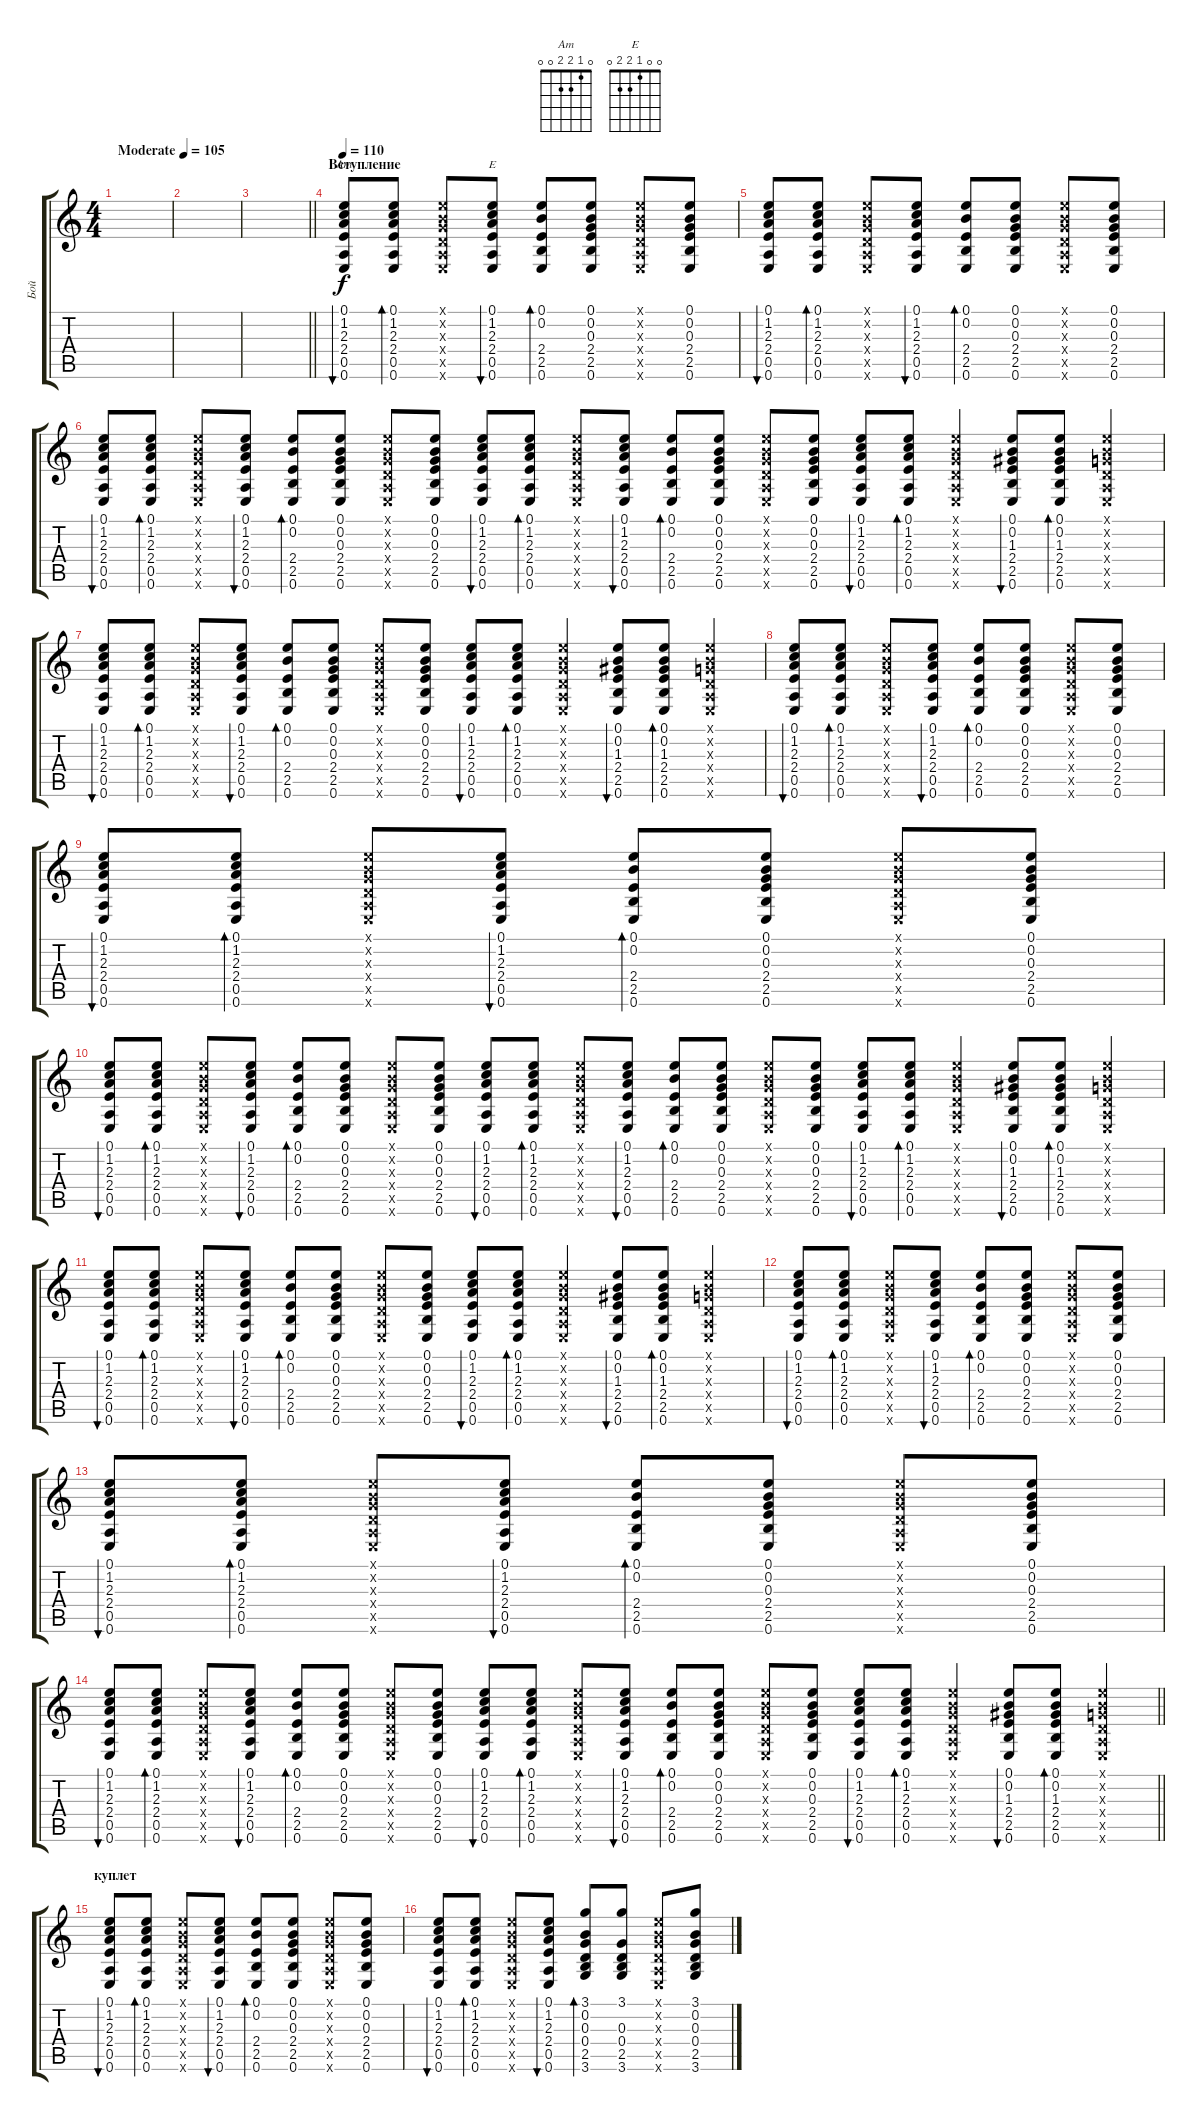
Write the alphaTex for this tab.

\track ("Бой" "Бой") {instrument acousticguitarsteel}
\staff {score tabs}
\tuning (E4 B3 G3 D3 A2 E2) {hide}
\chord ("Am" 0 1 2 2 0 0)
\chord ("E" 0 0 1 2 2 0)
\ts (4 4)
\tempo (105 "Moderate")
\clef g2
\ks c
|
|
\barLineRight lightlight
|
\section ("" "Вступление")
\tempo 110
(0.1 1.2 2.3 2.4 0.5 0.6).8{bu 60 ch "Am"} (0.1 1.2 2.3 2.4 0.5 0.6).8{bd 60} (0.1{x} 0.2{x} 0.3{x} 0.4{x} 0.5{x} 0.6{x}).8 (0.1 1.2 2.3 2.4 0.5 0.6).8{bu 60 ch "E"} (0.1 0.2 2.4 2.5 0.6).8{bd 60} (0.1 0.2 0.3 2.4 2.5 0.6).8 (0.1{x} 0.2{x} 0.3{x} 0.4{x} 0.5{x} 0.6{x}).8 (0.1 0.2 0.3 2.4 2.5 0.6).8 |
(0.1 1.2 2.3 2.4 0.5 0.6).8{bu 60} (0.1 1.2 2.3 2.4 0.5 0.6).8{bd 60} (0.1{x} 0.2{x} 0.3{x} 0.4{x} 0.5{x} 0.6{x}).8 (0.1 1.2 2.3 2.4 0.5 0.6).8{bu 60} (0.1 0.2 2.4 2.5 0.6).8{bd 60} (0.1 0.2 0.3 2.4 2.5 0.6).8 (0.1{x} 0.2{x} 0.3{x} 0.4{x} 0.5{x} 0.6{x}).8 (0.1 0.2 0.3 2.4 2.5 0.6).8 |
(0.1 1.2 2.3 2.4 0.5 0.6).8{bu 60} (0.1 1.2 2.3 2.4 0.5 0.6).8{bd 60} (0.1{x} 0.2{x} 0.3{x} 0.4{x} 0.5{x} 0.6{x}).8 (0.1 1.2 2.3 2.4 0.5 0.6).8{bu 60} (0.1 0.2 2.4 2.5 0.6).8{bd 60} (0.1 0.2 0.3 2.4 2.5 0.6).8 (0.1{x} 0.2{x} 0.3{x} 0.4{x} 0.5{x} 0.6{x}).8 (0.1 0.2 0.3 2.4 2.5 0.6).8 (0.1 1.2 2.3 2.4 0.5 0.6).8{bu 60} (0.1 1.2 2.3 2.4 0.5 0.6).8{bd 60} (0.1{x} 0.2{x} 0.3{x} 0.4{x} 0.5{x} 0.6{x}).8 (0.1 1.2 2.3 2.4 0.5 0.6).8{bu 60} (0.1 0.2 2.4 2.5 0.6).8{bd 60} (0.1 0.2 0.3 2.4 2.5 0.6).8 (0.1{x} 0.2{x} 0.3{x} 0.4{x} 0.5{x} 0.6{x}).8 (0.1 0.2 0.3 2.4 2.5 0.6).8 (0.1 1.2 2.3 2.4 0.5 0.6).8{bu 60} (0.1 1.2 2.3 2.4 0.5 0.6).8{bd 60} (0.1{x} 0.2{x} 0.3{x} 0.4{x} 0.5{x} 0.6{x}).4 (0.1 0.2 1.3 2.4 2.5 0.6).8{bu 60} (0.1 0.2 1.3 2.4 2.5 0.6).8{bd 60} (0.1{x} 0.2{x} 0.3{x} 0.4{x} 0.5{x} 0.6{x}).4 |
(0.1 1.2 2.3 2.4 0.5 0.6).8{bu 60} (0.1 1.2 2.3 2.4 0.5 0.6).8{bd 60} (0.1{x} 0.2{x} 0.3{x} 0.4{x} 0.5{x} 0.6{x}).8 (0.1 1.2 2.3 2.4 0.5 0.6).8{bu 60} (0.1 0.2 2.4 2.5 0.6).8{bd 60} (0.1 0.2 0.3 2.4 2.5 0.6).8 (0.1{x} 0.2{x} 0.3{x} 0.4{x} 0.5{x} 0.6{x}).8 (0.1 0.2 0.3 2.4 2.5 0.6).8 (0.1 1.2 2.3 2.4 0.5 0.6).8{bu 60} (0.1 1.2 2.3 2.4 0.5 0.6).8{bd 60} (0.1{x} 0.2{x} 0.3{x} 0.4{x} 0.5{x} 0.6{x}).4 (0.1 0.2 1.3 2.4 2.5 0.6).8{bu 60} (0.1 0.2 1.3 2.4 2.5 0.6).8{bd 60} (0.1{x} 0.2{x} 0.3{x} 0.4{x} 0.5{x} 0.6{x}).4 |
(0.1 1.2 2.3 2.4 0.5 0.6).8{bu 60} (0.1 1.2 2.3 2.4 0.5 0.6).8{bd 60} (0.1{x} 0.2{x} 0.3{x} 0.4{x} 0.5{x} 0.6{x}).8 (0.1 1.2 2.3 2.4 0.5 0.6).8{bu 60} (0.1 0.2 2.4 2.5 0.6).8{bd 60} (0.1 0.2 0.3 2.4 2.5 0.6).8 (0.1{x} 0.2{x} 0.3{x} 0.4{x} 0.5{x} 0.6{x}).8 (0.1 0.2 0.3 2.4 2.5 0.6).8 |
(0.1 1.2 2.3 2.4 0.5 0.6).8{bu 60} (0.1 1.2 2.3 2.4 0.5 0.6).8{bd 60} (0.1{x} 0.2{x} 0.3{x} 0.4{x} 0.5{x} 0.6{x}).8 (0.1 1.2 2.3 2.4 0.5 0.6).8{bu 60} (0.1 0.2 2.4 2.5 0.6).8{bd 60} (0.1 0.2 0.3 2.4 2.5 0.6).8 (0.1{x} 0.2{x} 0.3{x} 0.4{x} 0.5{x} 0.6{x}).8 (0.1 0.2 0.3 2.4 2.5 0.6).8 |
(0.1 1.2 2.3 2.4 0.5 0.6).8{bu 60} (0.1 1.2 2.3 2.4 0.5 0.6).8{bd 60} (0.1{x} 0.2{x} 0.3{x} 0.4{x} 0.5{x} 0.6{x}).8 (0.1 1.2 2.3 2.4 0.5 0.6).8{bu 60} (0.1 0.2 2.4 2.5 0.6).8{bd 60} (0.1 0.2 0.3 2.4 2.5 0.6).8 (0.1{x} 0.2{x} 0.3{x} 0.4{x} 0.5{x} 0.6{x}).8 (0.1 0.2 0.3 2.4 2.5 0.6).8 (0.1 1.2 2.3 2.4 0.5 0.6).8{bu 60} (0.1 1.2 2.3 2.4 0.5 0.6).8{bd 60} (0.1{x} 0.2{x} 0.3{x} 0.4{x} 0.5{x} 0.6{x}).8 (0.1 1.2 2.3 2.4 0.5 0.6).8{bu 60} (0.1 0.2 2.4 2.5 0.6).8{bd 60} (0.1 0.2 0.3 2.4 2.5 0.6).8 (0.1{x} 0.2{x} 0.3{x} 0.4{x} 0.5{x} 0.6{x}).8 (0.1 0.2 0.3 2.4 2.5 0.6).8 (0.1 1.2 2.3 2.4 0.5 0.6).8{bu 60} (0.1 1.2 2.3 2.4 0.5 0.6).8{bd 60} (0.1{x} 0.2{x} 0.3{x} 0.4{x} 0.5{x} 0.6{x}).4 (0.1 0.2 1.3 2.4 2.5 0.6).8{bu 60} (0.1 0.2 1.3 2.4 2.5 0.6).8{bd 60} (0.1{x} 0.2{x} 0.3{x} 0.4{x} 0.5{x} 0.6{x}).4 |
(0.1 1.2 2.3 2.4 0.5 0.6).8{bu 60} (0.1 1.2 2.3 2.4 0.5 0.6).8{bd 60} (0.1{x} 0.2{x} 0.3{x} 0.4{x} 0.5{x} 0.6{x}).8 (0.1 1.2 2.3 2.4 0.5 0.6).8{bu 60} (0.1 0.2 2.4 2.5 0.6).8{bd 60} (0.1 0.2 0.3 2.4 2.5 0.6).8 (0.1{x} 0.2{x} 0.3{x} 0.4{x} 0.5{x} 0.6{x}).8 (0.1 0.2 0.3 2.4 2.5 0.6).8 (0.1 1.2 2.3 2.4 0.5 0.6).8{bu 60} (0.1 1.2 2.3 2.4 0.5 0.6).8{bd 60} (0.1{x} 0.2{x} 0.3{x} 0.4{x} 0.5{x} 0.6{x}).4 (0.1 0.2 1.3 2.4 2.5 0.6).8{bu 60} (0.1 0.2 1.3 2.4 2.5 0.6).8{bd 60} (0.1{x} 0.2{x} 0.3{x} 0.4{x} 0.5{x} 0.6{x}).4 |
(0.1 1.2 2.3 2.4 0.5 0.6).8{bu 60} (0.1 1.2 2.3 2.4 0.5 0.6).8{bd 60} (0.1{x} 0.2{x} 0.3{x} 0.4{x} 0.5{x} 0.6{x}).8 (0.1 1.2 2.3 2.4 0.5 0.6).8{bu 60} (0.1 0.2 2.4 2.5 0.6).8{bd 60} (0.1 0.2 0.3 2.4 2.5 0.6).8 (0.1{x} 0.2{x} 0.3{x} 0.4{x} 0.5{x} 0.6{x}).8 (0.1 0.2 0.3 2.4 2.5 0.6).8 |
(0.1 1.2 2.3 2.4 0.5 0.6).8{bu 60} (0.1 1.2 2.3 2.4 0.5 0.6).8{bd 60} (0.1{x} 0.2{x} 0.3{x} 0.4{x} 0.5{x} 0.6{x}).8 (0.1 1.2 2.3 2.4 0.5 0.6).8{bu 60} (0.1 0.2 2.4 2.5 0.6).8{bd 60} (0.1 0.2 0.3 2.4 2.5 0.6).8 (0.1{x} 0.2{x} 0.3{x} 0.4{x} 0.5{x} 0.6{x}).8 (0.1 0.2 0.3 2.4 2.5 0.6).8 |
\barLineRight lightlight
(0.1 1.2 2.3 2.4 0.5 0.6).8{bu 60} (0.1 1.2 2.3 2.4 0.5 0.6).8{bd 60} (0.1{x} 0.2{x} 0.3{x} 0.4{x} 0.5{x} 0.6{x}).8 (0.1 1.2 2.3 2.4 0.5 0.6).8{bu 60} (0.1 0.2 2.4 2.5 0.6).8{bd 60} (0.1 0.2 0.3 2.4 2.5 0.6).8 (0.1{x} 0.2{x} 0.3{x} 0.4{x} 0.5{x} 0.6{x}).8 (0.1 0.2 0.3 2.4 2.5 0.6).8 (0.1 1.2 2.3 2.4 0.5 0.6).8{bu 60} (0.1 1.2 2.3 2.4 0.5 0.6).8{bd 60} (0.1{x} 0.2{x} 0.3{x} 0.4{x} 0.5{x} 0.6{x}).8 (0.1 1.2 2.3 2.4 0.5 0.6).8{bu 60} (0.1 0.2 2.4 2.5 0.6).8{bd 60} (0.1 0.2 0.3 2.4 2.5 0.6).8 (0.1{x} 0.2{x} 0.3{x} 0.4{x} 0.5{x} 0.6{x}).8 (0.1 0.2 0.3 2.4 2.5 0.6).8 (0.1 1.2 2.3 2.4 0.5 0.6).8{bu 60} (0.1 1.2 2.3 2.4 0.5 0.6).8{bd 60} (0.1{x} 0.2{x} 0.3{x} 0.4{x} 0.5{x} 0.6{x}).4 (0.1 0.2 1.3 2.4 2.5 0.6).8{bu 60} (0.1 0.2 1.3 2.4 2.5 0.6).8{bd 60} (0.1{x} 0.2{x} 0.3{x} 0.4{x} 0.5{x} 0.6{x}).4 |
\section ("" "куплет")
(0.1 1.2 2.3 2.4 0.5 0.6).8{bu 60} (0.1 1.2 2.3 2.4 0.5 0.6).8{bd 60} (0.1{x} 0.2{x} 0.3{x} 0.4{x} 0.5{x} 0.6{x}).8 (0.1 1.2 2.3 2.4 0.5 0.6).8{bu 60} (0.1 0.2 2.4 2.5 0.6).8{bd 60} (0.1 0.2 0.3 2.4 2.5 0.6).8 (0.1{x} 0.2{x} 0.3{x} 0.4{x} 0.5{x} 0.6{x}).8 (0.1 0.2 0.3 2.4 2.5 0.6).8 |
(0.1 1.2 2.3 2.4 0.5 0.6).8{bu 60} (0.1 1.2 2.3 2.4 0.5 0.6).8{bd 60} (0.1{x} 0.2{x} 0.3{x} 0.4{x} 0.5{x} 0.6{x}).8 (0.1 1.2 2.3 2.4 0.5 0.6).8{bu 60} (3.1 0.2 0.3 0.4 2.5 3.6).8{bd 60} (3.1 0.3 0.4 2.5 3.6).8 (0.1{x} 0.2{x} 0.3{x} 0.4{x} 0.5{x} 0.6{x}).8 (3.1 0.2 0.3 0.4 2.5 3.6).8
